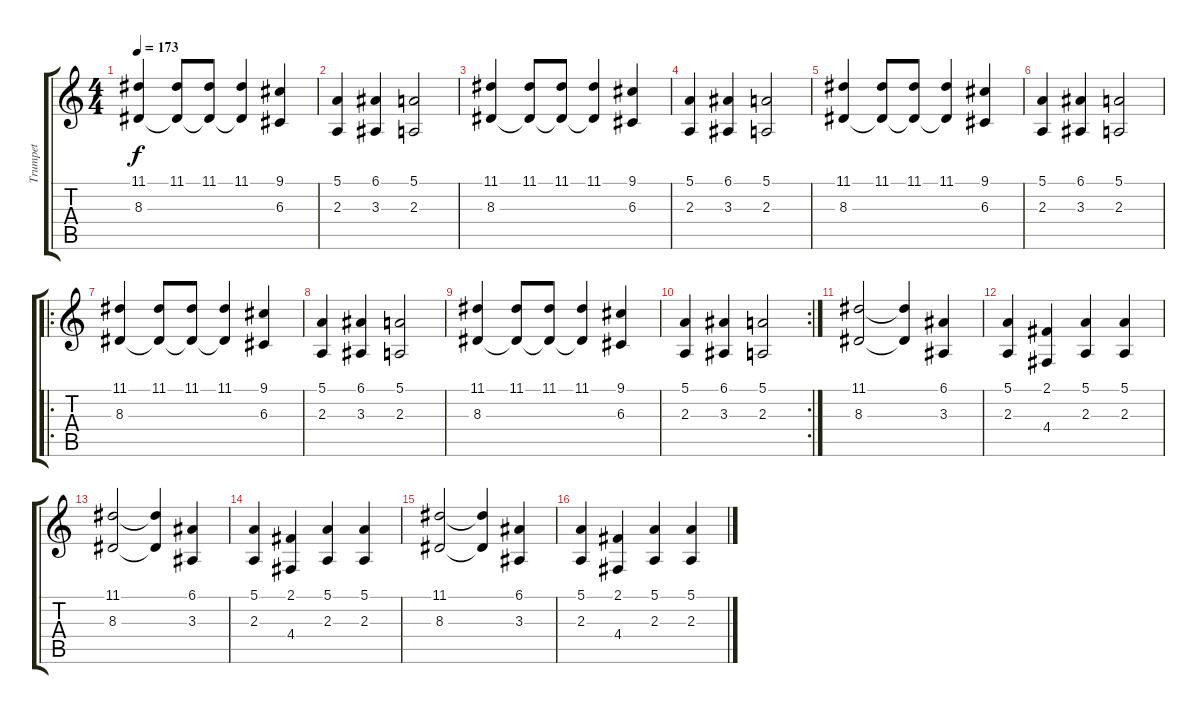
\track ("Trumpet" "Trumpet") {instrument trumpet}
\staff {score tabs}
\tuning (E4 B3 G3 D3 A2 E2) {hide}
\ts (4 4)
\tempo 173
\clef g2
\ks c
(11.1 8.3).4{dy f} (11.1 8.3{t}).8 (11.1 8.3{t}).8 (11.1 8.3{t}).4 (9.1 6.3).4 |
(5.1 2.3).4 (6.1 3.3).4 (5.1 2.3).2 |
(11.1 8.3).4 (11.1 8.3{t}).8 (11.1 8.3{t}).8 (11.1 8.3{t}).4 (9.1 6.3).4 |
(5.1 2.3).4 (6.1 3.3).4 (5.1 2.3).2 |
(11.1 8.3).4 (11.1 8.3{t}).8 (11.1 8.3{t}).8 (11.1 8.3{t}).4 (9.1 6.3).4 |
(5.1 2.3).4 (6.1 3.3).4 (5.1 2.3).2 |
\ro
(11.1 8.3).4 (11.1 8.3{t}).8 (11.1 8.3{t}).8 (11.1 8.3{t}).4 (9.1 6.3).4 |
(5.1 2.3).4 (6.1 3.3).4 (5.1 2.3).2 |
(11.1 8.3).4 (11.1 8.3{t}).8 (11.1 8.3{t}).8 (11.1 8.3{t}).4 (9.1 6.3).4 |
\rc 2
(5.1 2.3).4 (6.1 3.3).4 (5.1 2.3).2 |
(11.1 8.3).2 (11.1{t} 8.3{t}).4 (6.1 3.3).4 |
(5.1 2.3).4 (2.1 4.4).4 (5.1 2.3).4 (5.1 2.3).4 |
(11.1 8.3).2 (11.1{t} 8.3{t}).4 (6.1 3.3).4 |
(5.1 2.3).4 (2.1 4.4).4 (5.1 2.3).4 (5.1 2.3).4 |
(11.1 8.3).2 (11.1{t} 8.3{t}).4 (6.1 3.3).4 |
(5.1 2.3).4 (2.1 4.4).4 (5.1 2.3).4 (5.1 2.3).4
